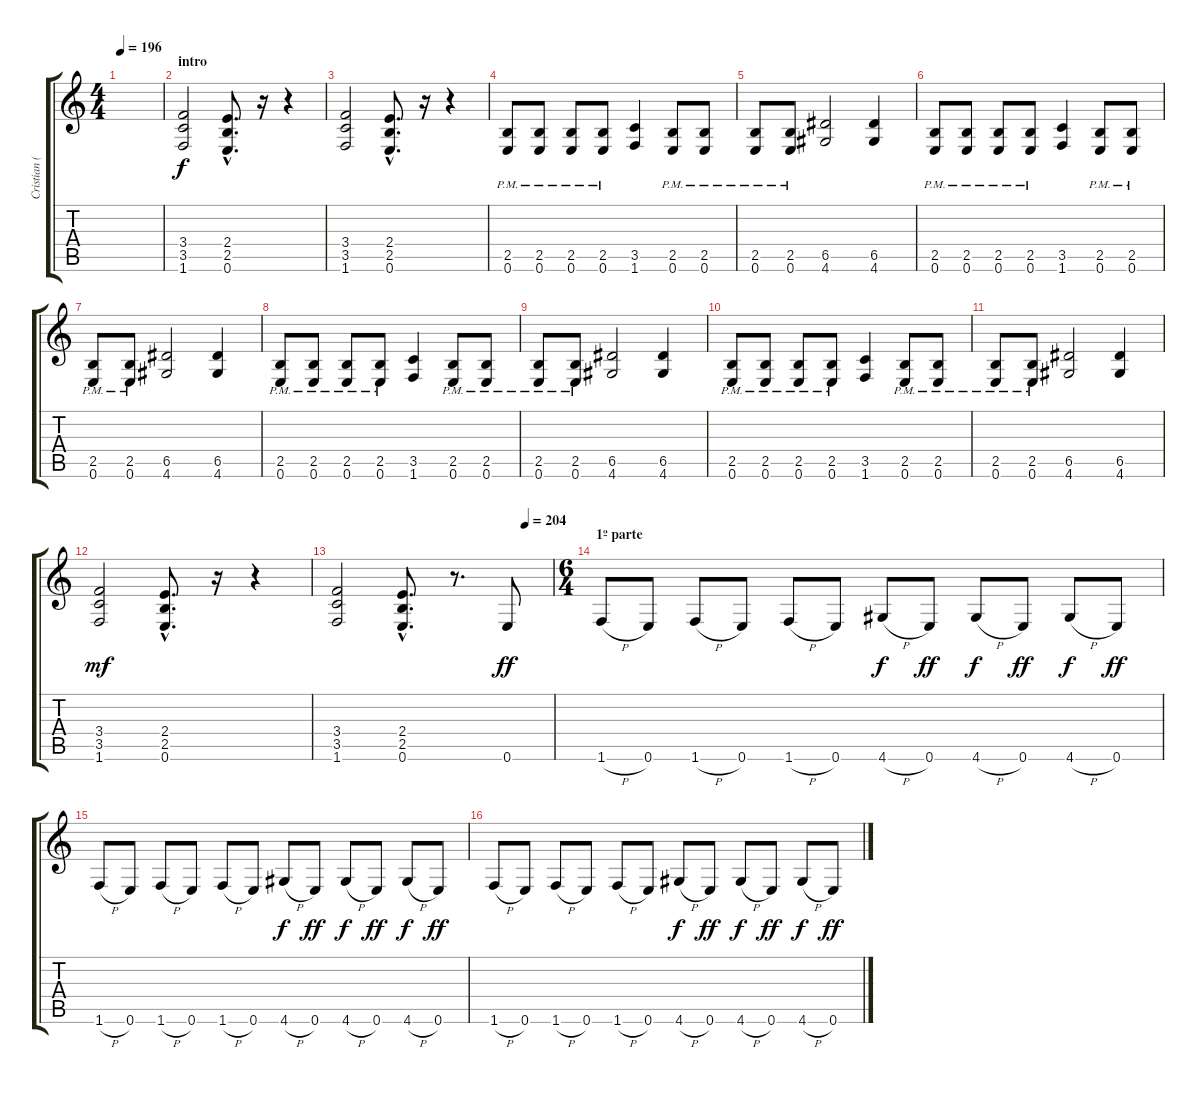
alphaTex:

\track ("Cristian (guitarra)" "Cristian (") {instrument distortionguitar}
\staff {score tabs}
\tuning (E4 B3 G3 D3 A2 E2) {hide}
\ts (4 4)
\tempo 196
\clef g2
\ks c
|
\section ("" "intro")
(3.4 3.5 1.6).2 (2.4{hac} 2.5{hac} 0.6{hac}).8{d} r.16 r.4 |
(3.4 3.5 1.6).2 (2.4{hac} 2.5{hac} 0.6{hac}).8{d} r.16 r.4 |
(2.5{pm} 0.6).8{dy f} (2.5{pm} 0.6).8 (2.5{pm} 0.6).8 (2.5{pm} 0.6).8 (3.5 1.6).4 (2.5{pm} 0.6).8 (2.5{pm} 0.6).8 |
(2.5{pm} 0.6).8 (2.5{pm} 0.6).8 (6.5 4.6).2 (6.5 4.6).4 |
(2.5{pm} 0.6).8 (2.5{pm} 0.6).8 (2.5{pm} 0.6).8 (2.5{pm} 0.6).8 (3.5 1.6).4 (2.5{pm} 0.6).8 (2.5{pm} 0.6).8 |
(2.5{pm} 0.6).8 (2.5{pm} 0.6).8 (6.5 4.6).2 (6.5 4.6).4 |
(2.5{pm} 0.6).8 (2.5{pm} 0.6).8 (2.5{pm} 0.6).8 (2.5{pm} 0.6).8 (3.5 1.6).4 (2.5{pm} 0.6).8 (2.5{pm} 0.6).8 |
(2.5{pm} 0.6).8 (2.5{pm} 0.6).8 (6.5 4.6).2 (6.5 4.6).4 |
(2.5{pm} 0.6).8 (2.5{pm} 0.6).8 (2.5{pm} 0.6).8 (2.5{pm} 0.6).8 (3.5 1.6).4 (2.5{pm} 0.6).8 (2.5{pm} 0.6).8 |
(2.5{pm} 0.6).8 (2.5{pm} 0.6).8 (6.5 4.6).2 (6.5 4.6).4 |
(3.4 3.5 1.6).2{dy mf} (2.4{hac} 2.5{hac} 0.6{hac}).8{d} r.16 r.4 |
\tempo (204 0.875)
(3.4 3.5 1.6).2 (2.4{hac} 2.5{hac} 0.6{hac}).8{d} r.8{d} 0.6.8{dy ff} |
\ts (6 4)
\section ("" "1º parte")
1.6{h}.8 0.6.8 1.6{h}.8 0.6.8 1.6{h}.8 0.6.8 4.6{h}.8{dy f} 0.6.8{dy ff} 4.6{h}.8{dy f} 0.6.8{dy ff} 4.6{h}.8{dy f} 0.6.8{dy ff} |
1.6{h}.8 0.6.8 1.6{h}.8 0.6.8 1.6{h}.8 0.6.8 4.6{h}.8{dy f} 0.6.8{dy ff} 4.6{h}.8{dy f} 0.6.8{dy ff} 4.6{h}.8{dy f} 0.6.8{dy ff} |
1.6{h}.8 0.6.8 1.6{h}.8 0.6.8 1.6{h}.8 0.6.8 4.6{h}.8{dy f} 0.6.8{dy ff} 4.6{h}.8{dy f} 0.6.8{dy ff} 4.6{h}.8{dy f} 0.6.8{dy ff}
